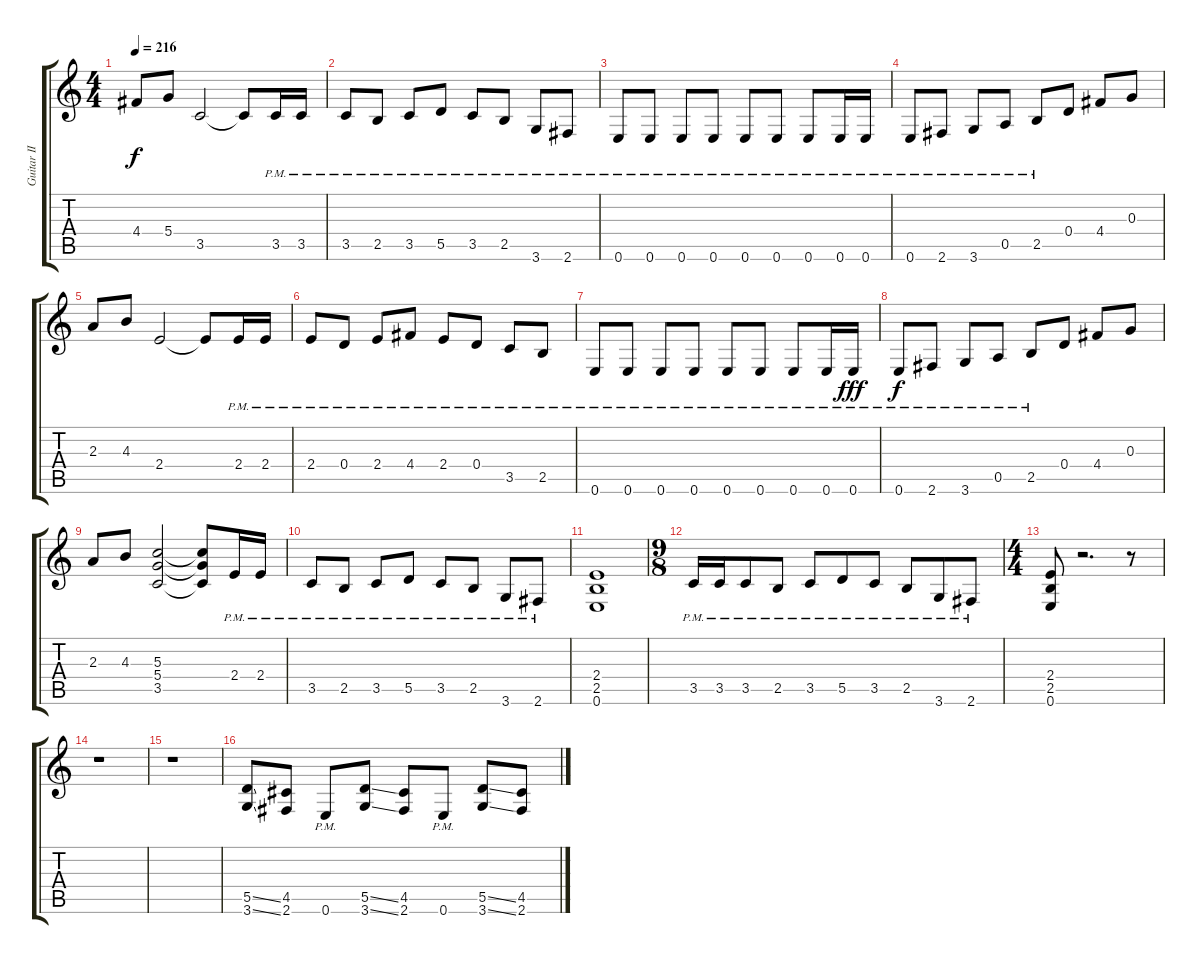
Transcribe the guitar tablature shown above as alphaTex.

\track ("Guitar II" "Guitar II") {instrument distortionguitar}
\staff {score tabs}
\tuning (E4 B3 G3 D3 A2 E2) {hide}
\ts (4 4)
\tempo 216
\clef g2
\ks c
4.4.8{dy f} 5.4.8 3.5.2 3.5{t}.8 3.5{pm}.16 3.5{pm}.16 |
3.5{pm}.8 2.5{pm}.8 3.5{pm}.8 5.5{pm}.8 3.5{pm}.8 2.5{pm}.8 3.6{pm}.8 2.6{pm}.8 |
0.6{pm}.8 0.6{pm}.8 0.6{pm}.8 0.6{pm}.8 0.6{pm}.8 0.6{pm}.8 0.6{pm}.8 0.6{pm}.16 0.6{pm}.16 |
0.6{pm}.8 2.6{pm}.8 3.6{pm}.8 0.5{pm}.8 2.5{pm}.8 0.4.8 4.4.8 0.3.8 |
2.3.8 4.3.8 2.4.2 2.4{t}.8 2.4{pm}.16 2.4{pm}.16 |
2.4{pm}.8 0.4{pm}.8 2.4{pm}.8 4.4{pm}.8 2.4{pm}.8 0.4{pm}.8 3.5{pm}.8 2.5{pm}.8 |
0.6{pm}.8 0.6{pm}.8 0.6{pm}.8 0.6{pm}.8 0.6{pm}.8 0.6{pm}.8 0.6{pm}.8 0.6{pm}.16 0.6{pm}.16{dy fff} |
0.6{pm}.8{dy f} 2.6{pm}.8 3.6{pm}.8 0.5{pm}.8 2.5{pm}.8 0.4.8 4.4.8 0.3.8 |
2.3.8 4.3.8 (5.3 5.4 3.5).2 (5.3{t} 5.4{t} 3.5{t}).8 2.4{pm}.16 2.4{pm}.16 |
3.5{pm}.8 2.5{pm}.8 3.5{pm}.8 5.5{pm}.8 3.5{pm}.8 2.5{pm}.8 3.6{pm}.8 2.6{pm}.8 |
(2.4 2.5 0.6).1 |
\ts (9 8)
3.5{pm}.16 3.5{pm}.16 3.5{pm}.8 2.5{pm}.8 3.5{pm}.8 5.5{pm}.8 3.5{pm}.8 2.5{pm}.8 3.6{pm}.8 2.6{pm}.8 |
\ts (4 4)
(2.4 2.5 0.6).8 r.2{d} r.8 |
r.1 |
r.1 |
(5.5{ss} 3.6{ss}).8 (4.5 2.6).8 0.6{pm}.8 (5.5{ss} 3.6{ss}).8 (4.5 2.6).8 0.6{pm}.8 (5.5{ss} 3.6{ss}).8 (4.5 2.6).8
